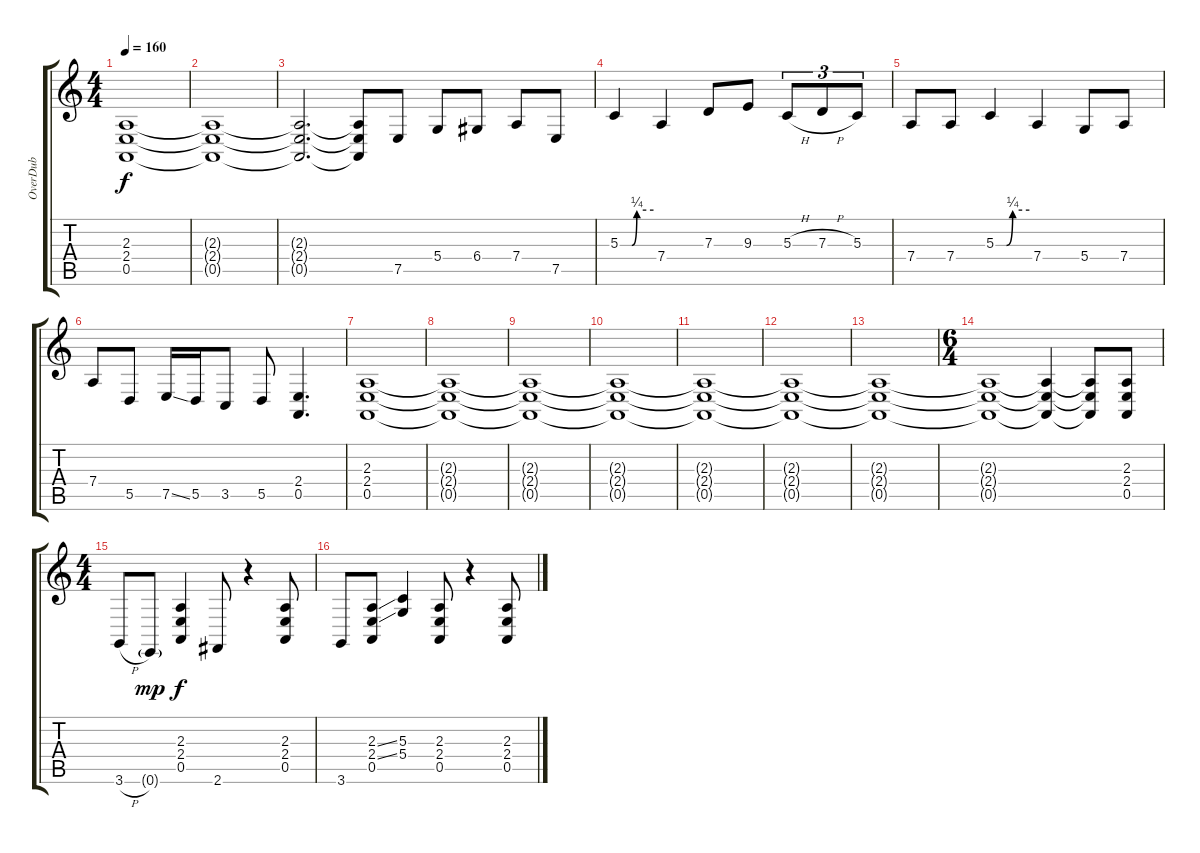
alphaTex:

\track ("OverDub" "OverDub") {mute instrument lead1square}
\staff {score tabs}
\tuning (E4 B3 G3 D3 A2 E2) {hide}
\ts (4 4)
\tempo 160
\clef g2
\ks c
(2.3{t} 2.4{t} 0.5{t}).1{dy f} |
(2.3{t} 2.4{t} 0.5{t}).1 |
(2.3{t} 2.4{t} 0.5{t}).2{d} (2.3{t} 2.4{t} 0.5{t}).8 7.5.8{volume 11 instrument lead1square} 5.4.8 6.4.8 7.4.8 7.5.8 |
5.3{be (custom 0 0 10 0 21 0 30 1 60 1)}.4 7.4.4 7.3.8 9.3.8 5.3{h}.8{tu (3 2)} 7.3{h}.8{tu (3 2)} 5.3.8{tu (3 2)} |
7.4.8 7.4.8 5.3{be (custom 0 0 19 0 30 1 60 1)}.4 7.4.4 5.4.8 7.4.8 |
7.4.8 5.5.8 7.5{ss}.16 5.5.16 3.5.8 5.5.8 (2.4 0.5).4{d} |
(2.3 2.4 0.5).1 |
(2.3{t} 2.4{t} 0.5{t}).1 |
(2.3{t} 2.4{t} 0.5{t}).1 |
(2.3{t} 2.4{t} 0.5{t}).1 |
(2.3{t} 2.4{t} 0.5{t}).1 |
(2.3{t} 2.4{t} 0.5{t}).1 |
(2.3{t} 2.4{t} 0.5{t}).1 |
\ts (6 4)
(2.3{t} 2.4{t} 0.5{t}).1 (2.3{t} 2.4{t} 0.5{t}).4 (2.3{t} 2.4{t} 0.5{t}).8 (2.3 2.4 0.5).8{volume 11 instrument lead1square} |
\ts (4 4)
3.6{h}.8 0.6{g}.8{dy mp} (2.3 2.4 0.5).4{dy f} 2.6.8 r.4 (2.3 2.4 0.5).8 |
3.6.8 (2.3{ss} 2.4{ss} 0.5).8 (5.3 5.4).4 (2.3 2.4 0.5).8 r.4 (2.3 2.4 0.5).8
